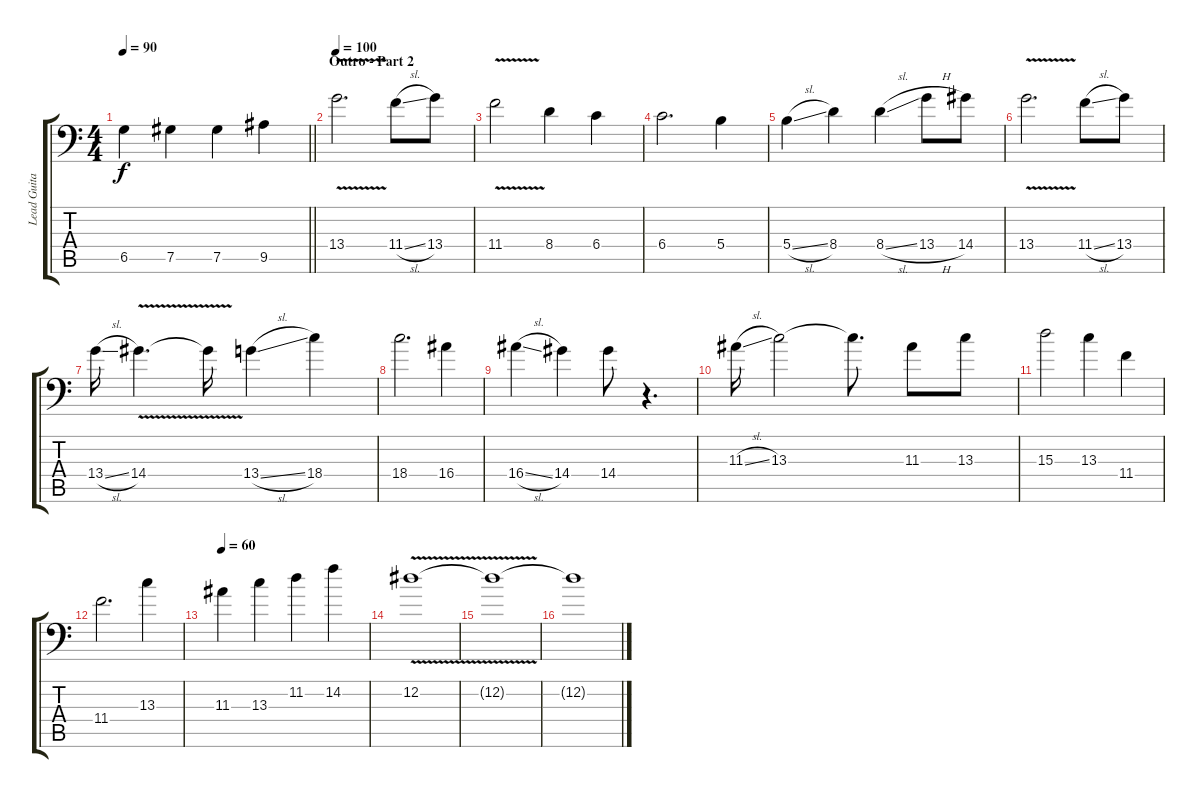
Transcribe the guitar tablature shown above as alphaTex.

\track ("Lead Guitar (Distortion)" "Lead Guita") {instrument overdrivenguitar}
\staff {score tabs}
\tuning (Ab3 Eb3 B2 Gb2 Db2 Ab1) {hide}
\ts (4 4)
\tempo 90
\clef f4
\barLineRight lightlight
\ks c
6.5.4{dy f} 7.5.4 7.5.4 9.5.4 |
\section ("" "Outro - Part 2")
\tempo 100
13.4{v}.2{d} 11.4{sl}.8 13.4.8 |
11.4{v}.2 8.4.4 6.4.4 |
6.4.2{d} 5.4.4 |
5.4{sl}.4 8.4.4 8.4{sl}.4 13.4{h}.8 14.4.8 |
13.4{v}.2{d} 11.4{sl}.8 13.4.8 |
13.4{sl}.16 14.4{v}.4{d} 14.4{t}.16 13.4{sl}.4 18.4.4 |
18.4.2{d} 16.4.4 |
16.4{sl}.4 14.4.4 14.4.8 r.4{d} |
11.3{sl}.16 13.3.2 13.3{t}.8{d} 11.3.8 13.3.8 |
15.3.2 13.3.4 11.4.4 |
11.4.2{d} 13.3.4 |
\tempo 60
11.3.4 13.3.4 11.2.4 14.2.4 |
12.2{v}.1{volume 0} |
12.2{t}.1 |
12.2{t}.1
